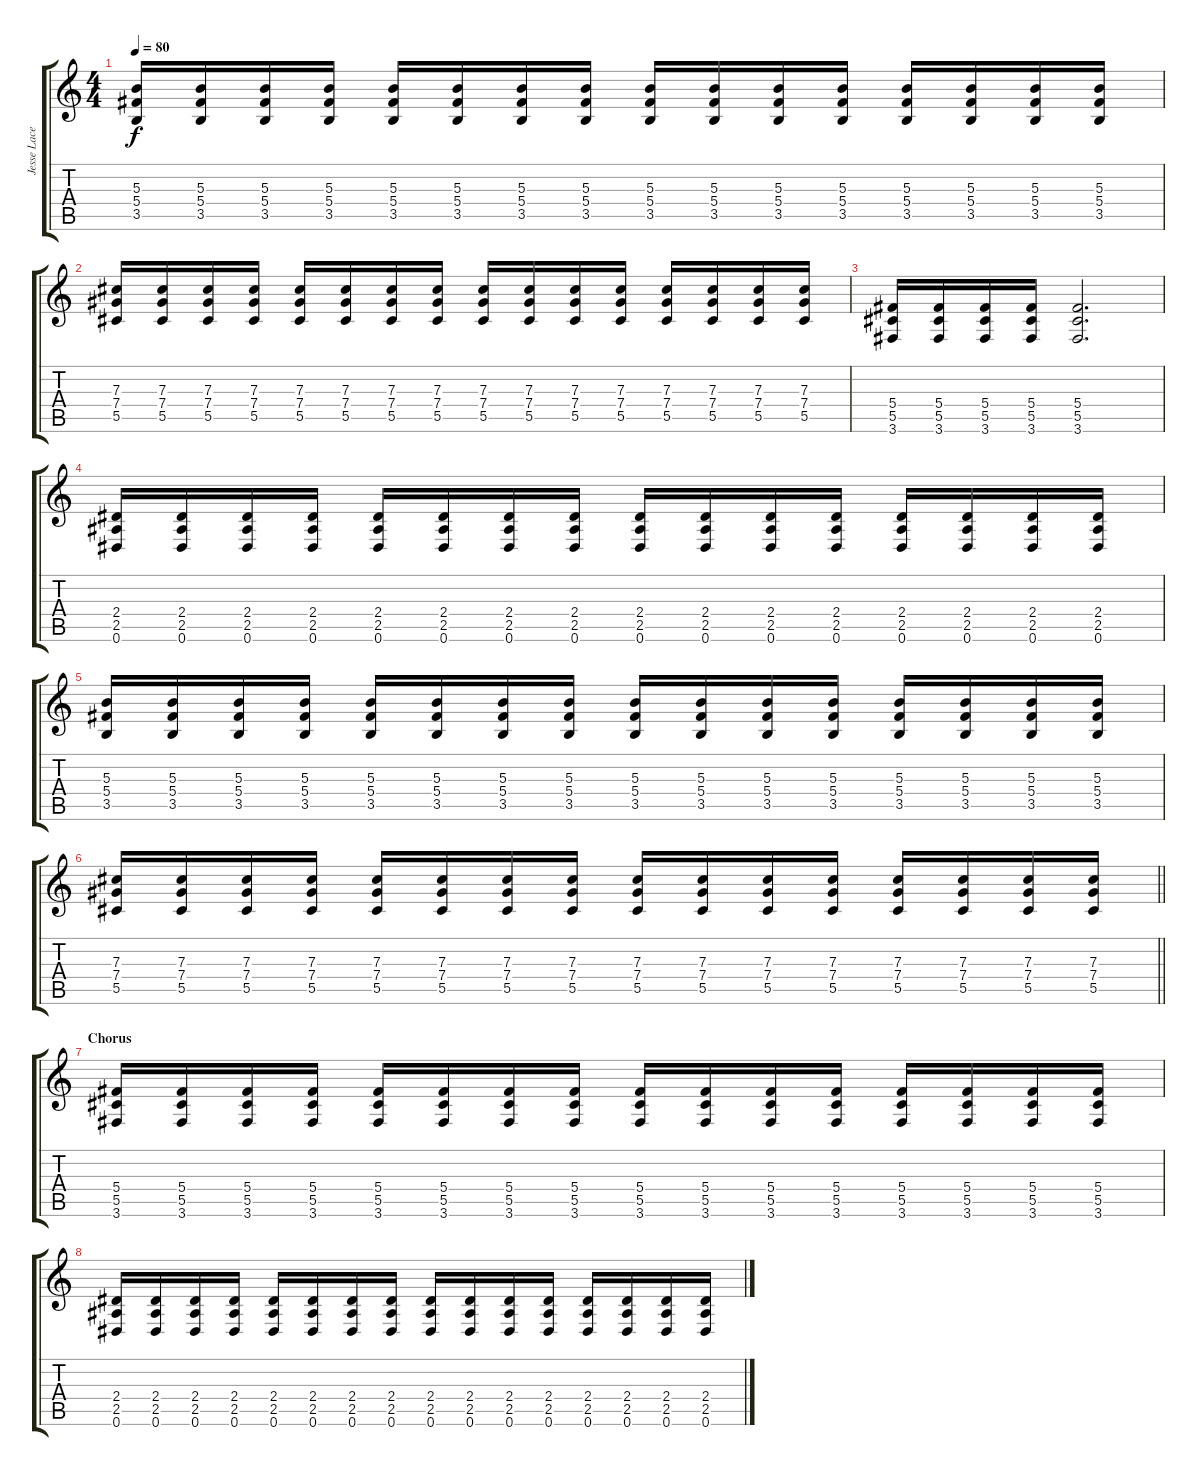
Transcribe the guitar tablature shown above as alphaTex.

\track ("Jesse Lacey" "Jesse Lace") {instrument overdrivenguitar}
\staff {score tabs}
\tuning (Eb4 Bb3 Gb3 Db3 Ab2 Eb2) {hide}
\ts (4 4)
\tempo 80
\clef g2
\ks c
(5.3 5.4 3.5).16{dy f} (5.3 5.4 3.5).16 (5.3 5.4 3.5).16 (5.3 5.4 3.5).16 (5.3 5.4 3.5).16 (5.3 5.4 3.5).16 (5.3 5.4 3.5).16 (5.3 5.4 3.5).16 (5.3 5.4 3.5).16 (5.3 5.4 3.5).16 (5.3 5.4 3.5).16 (5.3 5.4 3.5).16 (5.3 5.4 3.5).16 (5.3 5.4 3.5).16 (5.3 5.4 3.5).16 (5.3 5.4 3.5).16 |
(7.3 7.4 5.5).16 (7.3 7.4 5.5).16 (7.3 7.4 5.5).16 (7.3 7.4 5.5).16 (7.3 7.4 5.5).16 (7.3 7.4 5.5).16 (7.3 7.4 5.5).16 (7.3 7.4 5.5).16 (7.3 7.4 5.5).16 (7.3 7.4 5.5).16 (7.3 7.4 5.5).16 (7.3 7.4 5.5).16 (7.3 7.4 5.5).16 (7.3 7.4 5.5).16 (7.3 7.4 5.5).16 (7.3 7.4 5.5).16 |
(5.4 5.5 3.6).16 (5.4 5.5 3.6).16 (5.4 5.5 3.6).16 (5.4 5.5 3.6).16 (5.4 5.5 3.6).2{d} |
(2.4 2.5 0.6).16 (2.4 2.5 0.6).16 (2.4 2.5 0.6).16 (2.4 2.5 0.6).16 (2.4 2.5 0.6).16 (2.4 2.5 0.6).16 (2.4 2.5 0.6).16 (2.4 2.5 0.6).16 (2.4 2.5 0.6).16 (2.4 2.5 0.6).16 (2.4 2.5 0.6).16 (2.4 2.5 0.6).16 (2.4 2.5 0.6).16 (2.4 2.5 0.6).16 (2.4 2.5 0.6).16 (2.4 2.5 0.6).16 |
(5.3 5.4 3.5).16 (5.3 5.4 3.5).16 (5.3 5.4 3.5).16 (5.3 5.4 3.5).16 (5.3 5.4 3.5).16 (5.3 5.4 3.5).16 (5.3 5.4 3.5).16 (5.3 5.4 3.5).16 (5.3 5.4 3.5).16 (5.3 5.4 3.5).16 (5.3 5.4 3.5).16 (5.3 5.4 3.5).16 (5.3 5.4 3.5).16 (5.3 5.4 3.5).16 (5.3 5.4 3.5).16 (5.3 5.4 3.5).16 |
\barLineRight lightlight
(7.3 7.4 5.5).16 (7.3 7.4 5.5).16 (7.3 7.4 5.5).16 (7.3 7.4 5.5).16 (7.3 7.4 5.5).16 (7.3 7.4 5.5).16 (7.3 7.4 5.5).16 (7.3 7.4 5.5).16 (7.3 7.4 5.5).16 (7.3 7.4 5.5).16 (7.3 7.4 5.5).16 (7.3 7.4 5.5).16 (7.3 7.4 5.5).16 (7.3 7.4 5.5).16 (7.3 7.4 5.5).16 (7.3 7.4 5.5).16 |
\section ("" "Chorus")
(5.4 5.5 3.6).16 (5.4 5.5 3.6).16 (5.4 5.5 3.6).16 (5.4 5.5 3.6).16 (5.4 5.5 3.6).16 (5.4 5.5 3.6).16 (5.4 5.5 3.6).16 (5.4 5.5 3.6).16 (5.4 5.5 3.6).16 (5.4 5.5 3.6).16 (5.4 5.5 3.6).16 (5.4 5.5 3.6).16 (5.4 5.5 3.6).16 (5.4 5.5 3.6).16 (5.4 5.5 3.6).16 (5.4 5.5 3.6).16 |
(2.4 2.5 0.6).16 (2.4 2.5 0.6).16 (2.4 2.5 0.6).16 (2.4 2.5 0.6).16 (2.4 2.5 0.6).16 (2.4 2.5 0.6).16 (2.4 2.5 0.6).16 (2.4 2.5 0.6).16 (2.4 2.5 0.6).16 (2.4 2.5 0.6).16 (2.4 2.5 0.6).16 (2.4 2.5 0.6).16 (2.4 2.5 0.6).16 (2.4 2.5 0.6).16 (2.4 2.5 0.6).16 (2.4 2.5 0.6).16
